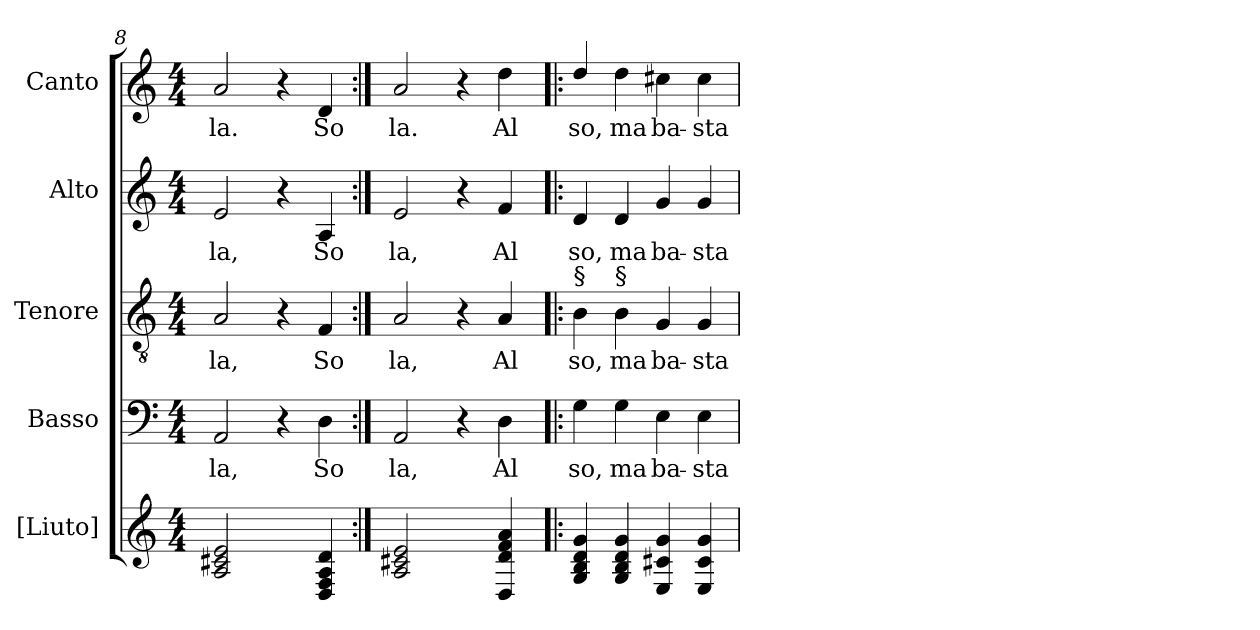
**kern	**kern	**text	**kern	**text	**kern	**text	**kern	**text
*part5	*part4	*part4	*part3	*part3	*part2	*part2	*part1	*part1
*staff5	*staff4	*staff4	*staff3	*staff3	*staff2	*staff2	*staff1	*staff1
*I"[Liuto]	*I"Basso	*	*I"Tenore	*	*I"Alto	*	*I"Canto	*
*I'Liuto	*I'B.	*	*I'T.	*	*I'A.	*	*I'C.	*
*clefG2	*clefF4	*	*clefGv2	*	*clefG2	*	*clefG2	*
*	*	*	*ITrd7c12	*	*	*	*	*
*k[]	*k[]	*	*k[]	*	*k[]	*	*k[]	*
*C:	*C:	*	*C:	*	*C:	*	*C:	*
*M4/4	*M4/4	*	*M4/4	*	*M4/4	*	*M4/4	*
=8	=8	=8	=8	=8	=8	=8	=8	=8
!	!	!LO:LY:b:color=#000000	!	!	!	!	!	!
!	!	!	!	!LO:LY:b:color=#000000	!	!	!	!
!	!	!	!	!	!	!LO:LY:b:color=#000000	!	!
!	!	!	!	!	!	!	!	!LO:LY:b:color=#000000
2Ai/ 2c#i 2ei	2AAi/	la,	2AAi/	la,	2ei/	la,	2ai/	la.
4ryy	4r	.	4r	.	4r	.	4r	.
!	!	!LO:LY:b:color=#000000	!	!	!	!	!	!
!	!	!	!	!LO:LY:b:color=#000000	!	!	!	!
!	!	!	!	!	!	!LO:LY:b:color=#000000	!	!
!	!	!	!	!	!	!	!	!LO:LY:b:color=#000000
4Di/ 4Fi 4Ai 4di	4Di\	So	4FFi/	So	4Ai/	So	4di/	So
!!LO:PB:g=z
=9:|!	=9:|!	=9:|!	=9:|!	=9:|!	=9:|!	=9:|!	=9:|!	=9:|!
!	!	!LO:LY:b:color=#000000	!	!	!	!	!	!
!	!	!	!	!LO:LY:b:color=#000000	!	!	!	!
!	!	!	!	!	!	!LO:LY:b:color=#000000	!	!
!	!	!	!	!	!	!	!	!LO:LY:b:color=#000000
2Ai/ 2c#i 2ei	2AAi/	la,	2AAi/	la,	2ei/	la,	2ai/	la.
4ryy	4r	.	4r	.	4r	.	4r	.
!	!	!LO:LY:b:color=#000000	!	!	!	!	!	!
!	!	!	!	!LO:LY:b:color=#000000	!	!	!	!
!	!	!	!	!	!	!LO:LY:b:color=#000000	!	!
!	!	!	!	!	!	!	!	!LO:LY:b:color=#000000
4Di/ 4di 4fi 4ai	4Di\	Al	4AAi/	Al	4fi/	Al	4ddi\	Al
=9!|:	=9!|:	=9!|:	=9!|:	=9!|:	=9!|:	=9!|:	=9!|:	=9!|:
!	!	!LO:LY:b:color=#000000	!	!	!	!	!	!
!	!	!	!	!LO:LY:b:color=#000000	!	!	!	!
!	!	!	!	!	!	!LO:LY:b:color=#000000	!	!
!	!	!	!LO:TX:a:t=§	!	!	!	!	!
!	!	!	!	!	!	!	!	!LO:LY:b:color=#000000
4Gi/ 4Bi 4di 4gi	4Gi\	so,	4BBi\	so,	4di/	so,	4ddi/	so,
!	!	!LO:LY:b:color=#000000	!	!	!	!	!	!
!	!	!	!	!LO:LY:b:color=#000000	!	!	!	!
!	!	!	!	!	!	!LO:LY:b:color=#000000	!	!
!	!	!	!LO:TX:a:t=§	!	!	!	!	!
!	!	!	!	!	!	!	!	!LO:LY:b:color=#000000
4Gi/ 4Bi 4di 4gi	4Gi\	ma	4BBi\	ma	4di/	ma	4ddi\	ma
!	!	!LO:LY:b:color=#000000	!	!	!	!	!	!
!	!	!	!	!LO:LY:b:color=#000000	!	!	!	!
!	!	!	!	!	!	!LO:LY:b:color=#000000	!	!
!	!	!	!	!	!	!	!	!LO:LY:b:color=#000000
4Ei/ 4c#i 4gi	4Ei\	ba-	4GGi/	ba-	4gi/	ba-	4cc#Xi\	ba-
!	!	!LO:LY:b:color=#000000	!	!	!	!	!	!
!	!	!	!	!LO:LY:b:color=#000000	!	!	!	!
!	!	!	!	!	!	!LO:LY:b:color=#000000	!	!
!	!	!	!	!	!	!	!	!LO:LY:b:color=#000000
4Ei/ 4c#i 4gi	4Ei\	-sta	4GGi/	-sta	4gi/	-sta	4cc#i\	-sta
=	=	=	=	=	=	=	=	=
*-	*-	*-	*-	*-	*-	*-	*-	*-
